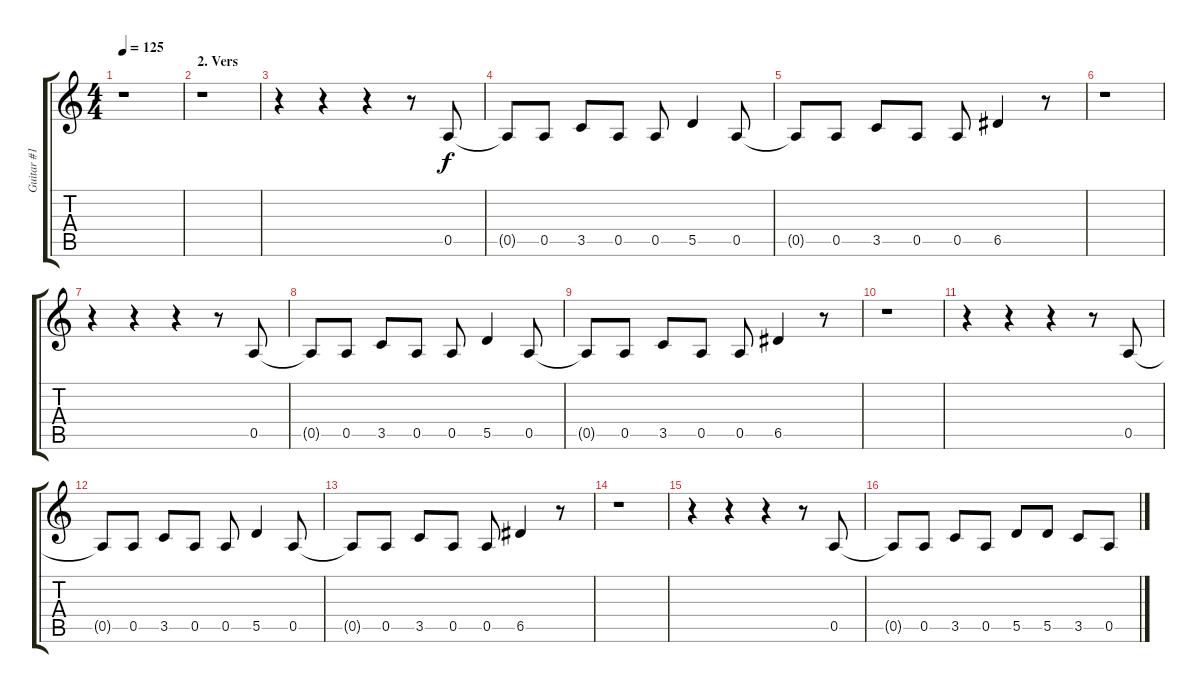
\track ("Guitar #1 - Frederik" "Guitar #1 ") {instrument distortionguitar}
\staff {score tabs}
\tuning (E4 B3 G3 D3 A2 E2) {hide}
\ts (4 4)
\tempo 125
\clef g2
\ks c
r.1{dy f} |
\section ("" "2. Vers")
r.1 |
r.4 r.4 r.4 r.8 0.5.8 |
0.5{t}.8 0.5.8 3.5.8 0.5.8 0.5.8 5.5.4 0.5.8 |
0.5{t}.8 0.5.8 3.5.8 0.5.8 0.5.8 6.5.4 r.8 |
r.1 |
r.4 r.4 r.4 r.8 0.5.8 |
0.5{t}.8 0.5.8 3.5.8 0.5.8 0.5.8 5.5.4 0.5.8 |
0.5{t}.8 0.5.8 3.5.8 0.5.8 0.5.8 6.5.4 r.8 |
r.1 |
r.4 r.4 r.4 r.8 0.5.8 |
0.5{t}.8 0.5.8 3.5.8 0.5.8 0.5.8 5.5.4 0.5.8 |
0.5{t}.8 0.5.8 3.5.8 0.5.8 0.5.8 6.5.4 r.8 |
r.1 |
r.4 r.4 r.4 r.8 0.5.8 |
0.5{t}.8 0.5.8 3.5.8 0.5.8 5.5.8 5.5.8 3.5.8 0.5.8
